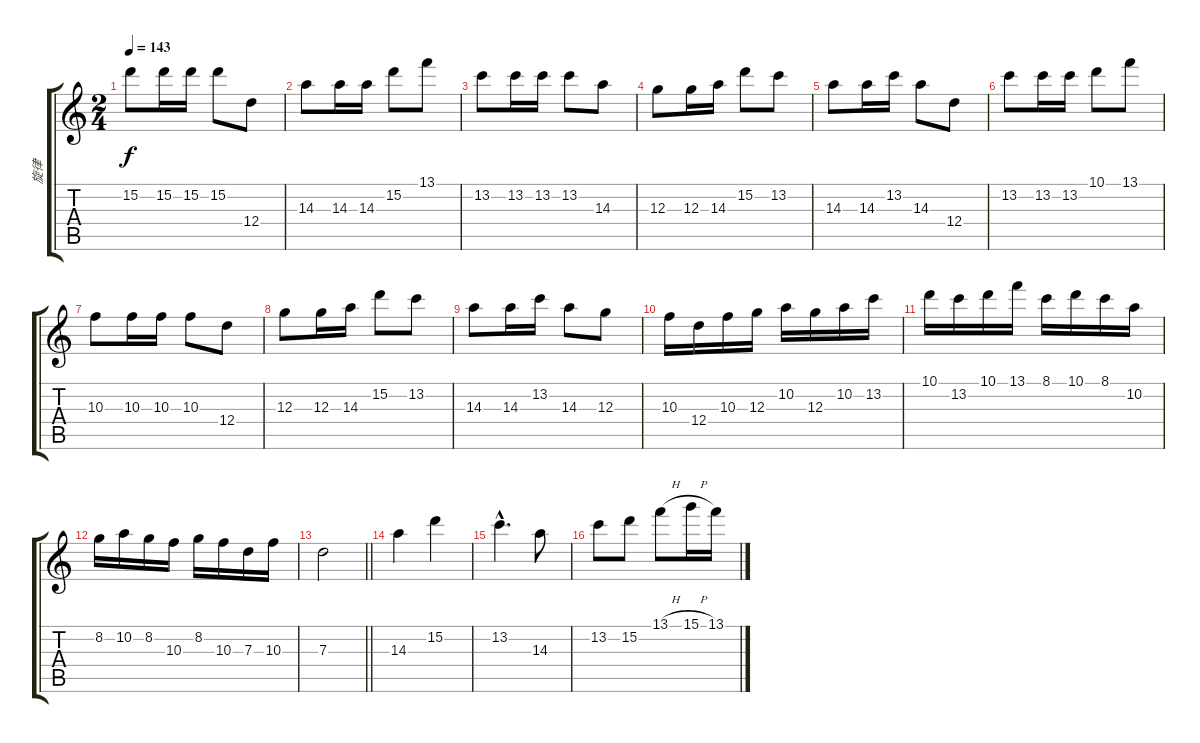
\track ("旋律" "旋律") {instrument distortionguitar}
\staff {score tabs}
\tuning (E4 B3 G3 D3 A2 E2) {hide}
\ts (2 4)
\tempo 143
\clef g2
\ks c
15.2.8{dy f} 15.2.16 15.2.16 15.2.8 12.4.8 |
14.3.8 14.3.16 14.3.16 15.2.8 13.1.8 |
13.2.8 13.2.16 13.2.16 13.2.8 14.3.8 |
12.3.8 12.3.16 14.3.16 15.2.8 13.2.8 |
14.3.8 14.3.16 13.2.16 14.3.8 12.4.8 |
13.2.8 13.2.16 13.2.16 10.1.8 13.1.8 |
10.3.8 10.3.16 10.3.16 10.3.8 12.4.8 |
12.3.8 12.3.16 14.3.16 15.2.8 13.2.8 |
14.3.8 14.3.16 13.2.16 14.3.8 12.3.8 |
10.3.16 12.4.16 10.3.16 12.3.16 10.2.16 12.3.16 10.2.16 13.2.16 |
10.1.16 13.2.16 10.1.16 13.1.16 8.1.16 10.1.16 8.1.16 10.2.16 |
8.2.16 10.2.16 8.2.16 10.3.16 8.2.16 10.3.16 7.3.16 10.3.16 |
\barLineRight lightlight
7.3.2 |
14.3.4 15.2.4 |
13.2{hac}.4{d} 14.3.8 |
13.2.8 15.2.8 13.1{h}.8 15.1{h}.16 13.1.16
